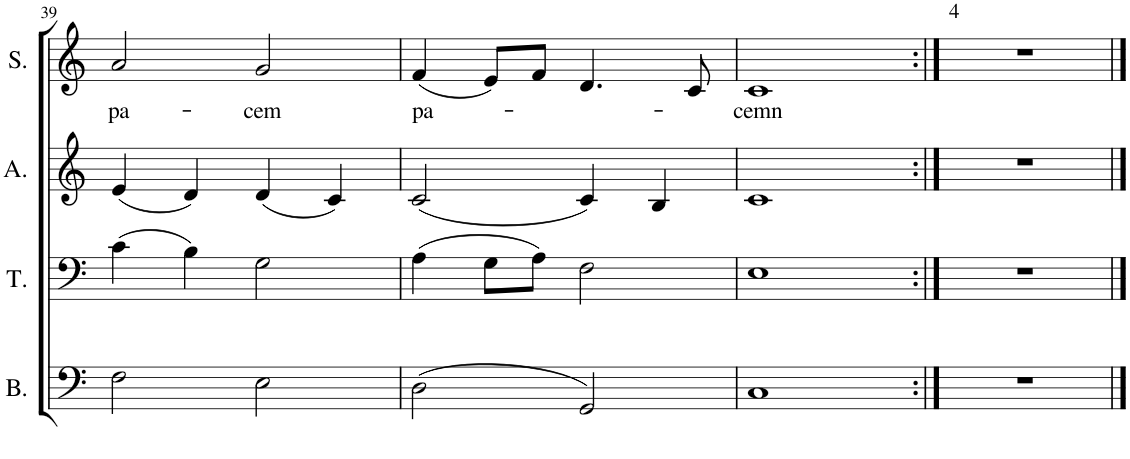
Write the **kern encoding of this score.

**kern	**kern	**kern	**kern	**text
*part4	*part3	*part2	*part1	*part1
*staff4	*staff3	*staff2	*staff1	*staff1
*I"Bass	*I"Tenor	*I"Alto	*I"Soprano	*
*I'B.	*I'T.	*I'A.	*I'S.	*
!!LO:PB:g=z
*clefF4	*clefF4	*clefG2	*clefG2	*
*k[]	*k[]	*k[]	*k[]	*
*M4/4	*M4/4	*M4/4	*M4/4	*
=39	=39	=39	=39	=39
!	!	!	!	!LO:LY:b
2F\	(4c\	(4e/	2a/	pa-
.	4B\)	4d/)	.	.
!	!	!	!	!LO:LY:b
2E\	2G\	(4d/	2g/	-cem
.	.	4c/)	.	.
=40	=40	=40	=40	=40
!	!	!	!	!LO:LY:b
(2D\	(4A\	(2c/	(4f/	pa-
.	8G\L	.	8e/L)	.
.	8A\J)	.	8f/J	.
2GG/)	2F\	4c/)	4.d/	.
.	.	4B/	.	.
.	.	.	8c/	.
=41	=41	=41	=41	=41
!	!	!	!	!LO:LY:b
1C	1E	1c	1c	-cemn
=42:|!	=42:|!	=42:|!	=42:|!	=42:|!
!	!	!	!LO:TX:a:t=4	!
1r	1r	1r	1r	.
==	==	==	==	==
*-	*-	*-	*-	*-
